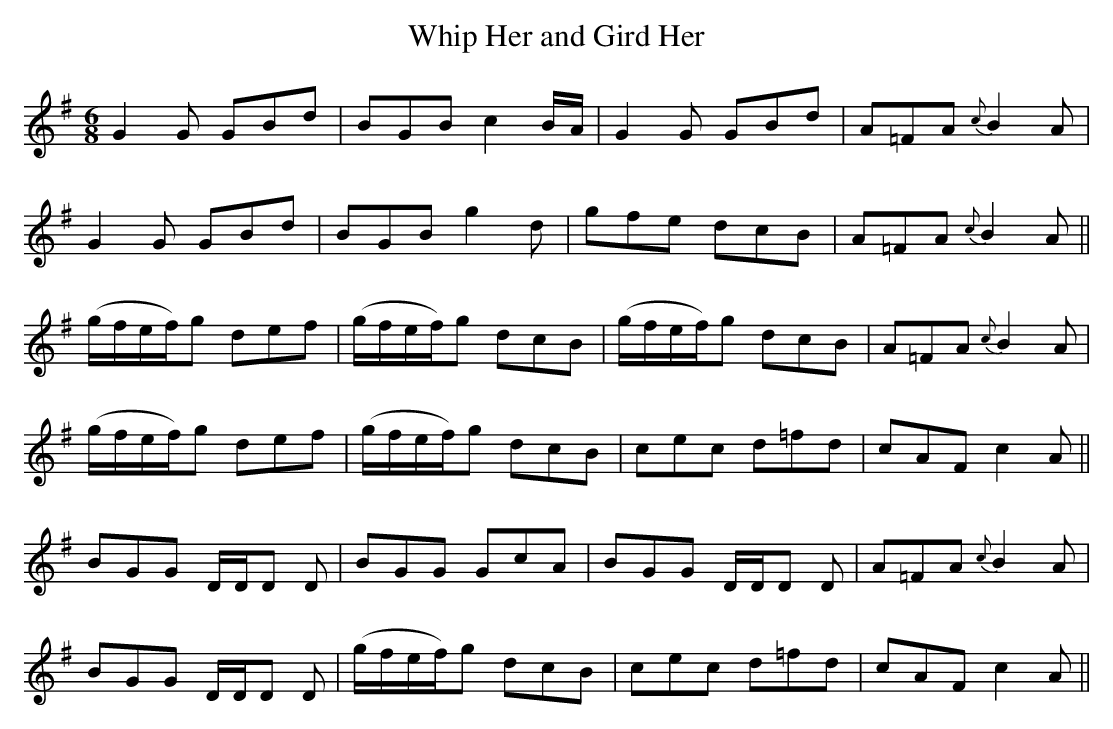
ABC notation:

X:1
T:Whip Her and Gird Her
M:6/8
L:1/8
K:G
G2G GBd | BGB c2 B/A/ | G2G GBd | A=FA {c}B2A |
G2G GBd | BGB g2d |gfe dcB | A=FA {c}B2A ||
(g/f/e/f/)g def | (g/f/e/f/)g dcB | (g/f/e/f/)g dcB | A=FA {c}B2A |
(g/f/e/f/)g def | (g/f/e/f/)g dcB |cec d=fd | cAF c2A ||
BGG D/D/D D | BGG GcA |BGG D/D/D D | A=FA {c}B2A |
BGG D/D/D D | (g/f/e/f/)g dcB | cec d=fd | cAF c2A ||
